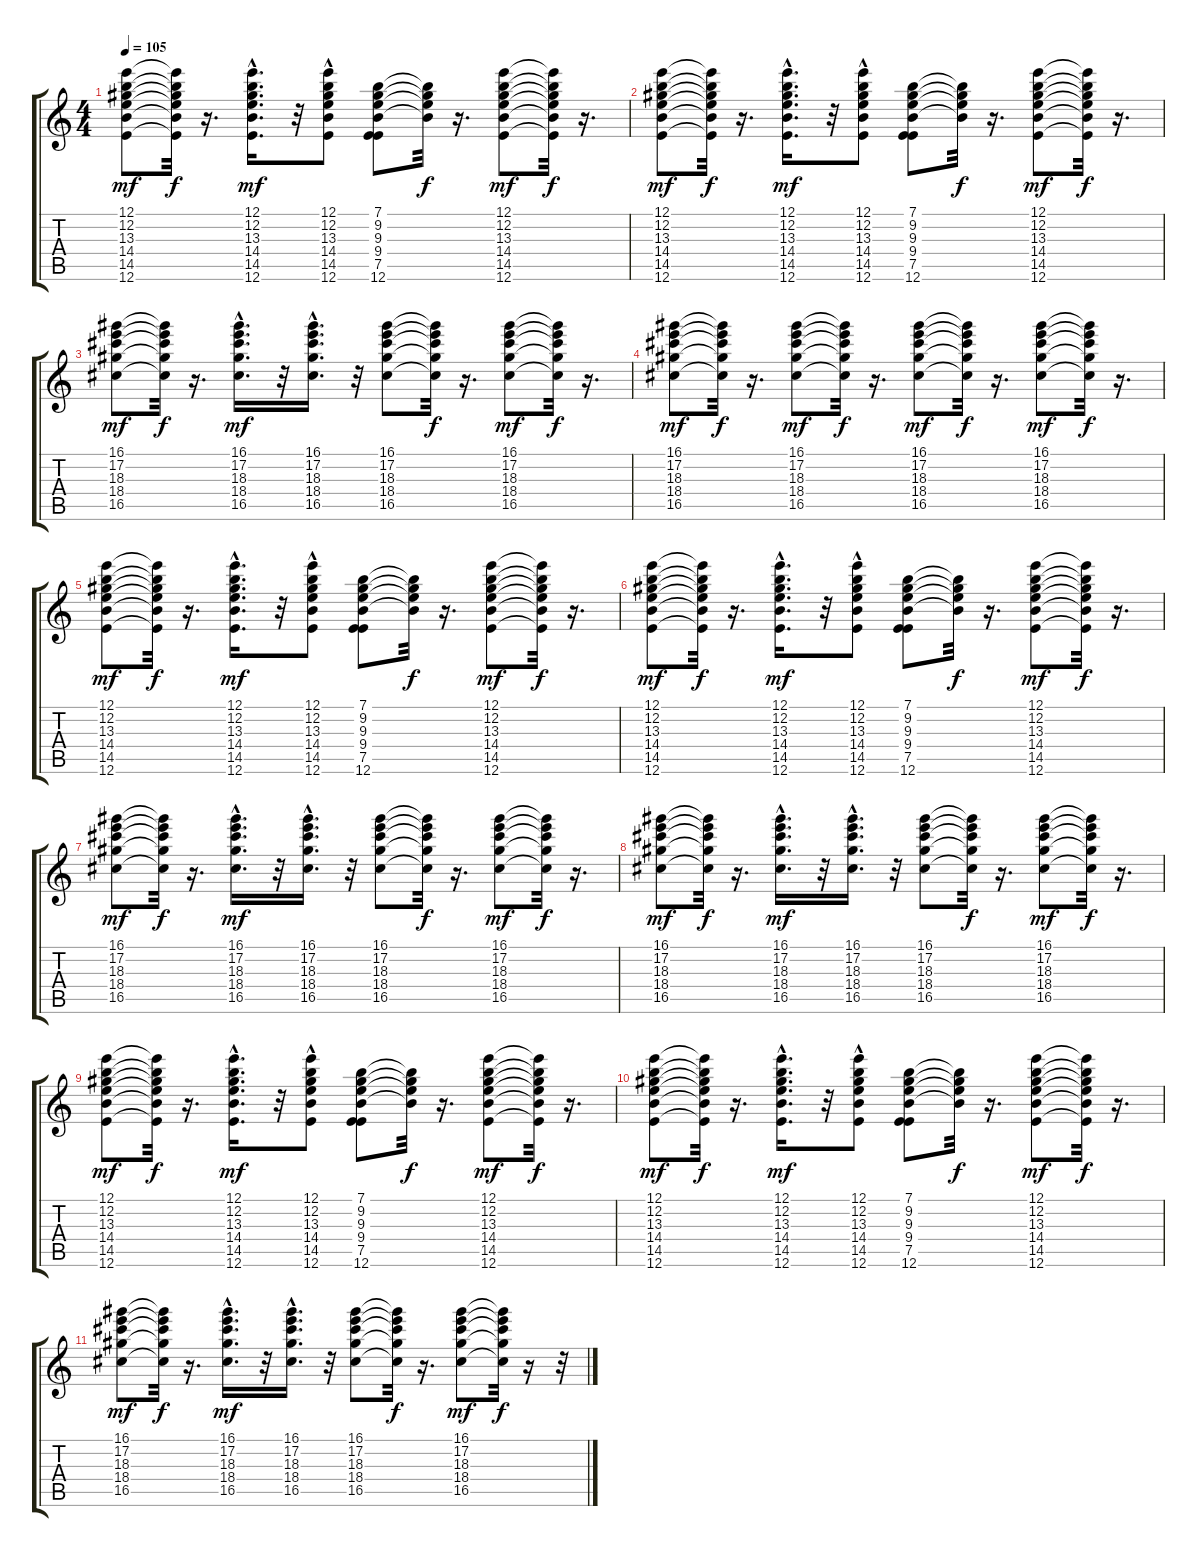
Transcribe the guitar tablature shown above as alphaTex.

\track "" {instrument acousticguitarnylon}
\staff {score tabs}
\tuning (E4 B3 G3 D3 A2 E2) {hide}
\ts (4 4)
\tempo 105
\clef g2
\ks c
(12.1 12.2 13.3 14.4 14.5 12.6).8{dy mf} (12.1{t} 12.2{t} 13.3{t} 14.4{t} 14.5{t} 12.6{t}).32{dy f} r.16{d} (12.1{hac} 12.2{hac} 13.3{hac} 14.4{hac} 14.5{hac} 12.6{hac}).16{d dy mf} r.32 (12.1 12.2{hac} 13.3{hac} 14.4{hac} 14.5{hac} 12.6{hac}).8 (7.1 9.2 9.3 9.4 7.5 12.6).8 (7.1{t} 9.2{t} 9.3{t} 9.4{t}).32{dy f} r.16{d} (12.1 12.2 13.3 14.4 14.5 12.6).8{dy mf} (12.1{t} 12.2{t} 13.3{t} 14.4{t} 14.5{t} 12.6{t}).32{dy f} r.16{d} |
(12.1 12.2 13.3 14.4 14.5 12.6).8{dy mf} (12.1{t} 12.2{t} 13.3{t} 14.4{t} 14.5{t} 12.6{t}).32{dy f} r.16{d} (12.1{hac} 12.2{hac} 13.3{hac} 14.4{hac} 14.5{hac} 12.6{hac}).16{d dy mf} r.32 (12.1 12.2{hac} 13.3{hac} 14.4{hac} 14.5{hac} 12.6{hac}).8 (7.1 9.2 9.3 9.4 7.5 12.6).8 (7.1{t} 9.2{t} 9.3{t} 9.4{t}).32{dy f} r.16{d} (12.1 12.2 13.3 14.4 14.5 12.6).8{dy mf} (12.1{t} 12.2{t} 13.3{t} 14.4{t} 14.5{t} 12.6{t}).32{dy f} r.16{d} |
(16.1 17.2 18.3 18.4 16.5).8{dy mf} (16.1{t} 17.2{t} 18.3{t} 18.4{t} 16.5{t}).32{dy f} r.16{d} (16.1{hac} 17.2{hac} 18.3{hac} 18.4{hac} 16.5{hac}).16{d dy mf} r.32 (16.1{hac} 17.2{hac} 18.3{hac} 18.4{hac} 16.5{hac}).16{d} r.32 (16.1 17.2 18.3 18.4 16.5).8 (16.1{t} 17.2{t} 18.3{t} 18.4{t} 16.5{t}).32{dy f} r.16{d} (16.1 17.2 18.3 18.4 16.5).8{dy mf} (16.1{t} 17.2{t} 18.3{t} 18.4{t} 16.5{t}).32{dy f} r.16{d} |
(16.1 17.2 18.3 18.4 16.5).8{dy mf} (16.1{t} 17.2{t} 18.3{t} 18.4{t} 16.5{t}).32{dy f} r.16{d} (16.1 17.2 18.3 18.4 16.5).8{dy mf} (16.1{t} 17.2{t} 18.3{t} 18.4{t} 16.5{t}).32{dy f} r.16{d} (16.1 17.2 18.3 18.4 16.5).8{dy mf} (16.1{t} 17.2{t} 18.3{t} 18.4{t} 16.5{t}).32{dy f} r.16{d} (16.1 17.2 18.3 18.4 16.5).8{dy mf} (16.1{t} 17.2{t} 18.3{t} 18.4{t} 16.5{t}).32{dy f} r.16{d} |
(12.1 12.2 13.3 14.4 14.5 12.6).8{dy mf volume 9} (12.1{t} 12.2{t} 13.3{t} 14.4{t} 14.5{t} 12.6{t}).32{dy f} r.16{d} (12.1{hac} 12.2{hac} 13.3{hac} 14.4{hac} 14.5{hac} 12.6{hac}).16{d dy mf volume 8} r.32 (12.1 12.2{hac} 13.3{hac} 14.4{hac} 14.5{hac} 12.6{hac}).8{volume 8} (7.1 9.2 9.3 9.4 7.5 12.6).8{volume 8} (7.1{t} 9.2{t} 9.3{t} 9.4{t}).32{dy f} r.16{d} (12.1 12.2 13.3 14.4 14.5 12.6).8{dy mf volume 8} (12.1{t} 12.2{t} 13.3{t} 14.4{t} 14.5{t} 12.6{t}).32{dy f} r.16{d} |
(12.1 12.2 13.3 14.4 14.5 12.6).8{dy mf volume 8} (12.1{t} 12.2{t} 13.3{t} 14.4{t} 14.5{t} 12.6{t}).32{dy f} r.16{d} (12.1{hac} 12.2{hac} 13.3{hac} 14.4{hac} 14.5{hac} 12.6{hac}).16{d dy mf volume 7} r.32 (12.1 12.2{hac} 13.3{hac} 14.4{hac} 14.5{hac} 12.6{hac}).8{volume 7} (7.1 9.2 9.3 9.4 7.5 12.6).8{volume 7} (7.1{t} 9.2{t} 9.3{t} 9.4{t}).32{dy f} r.16{d} (12.1 12.2 13.3 14.4 14.5 12.6).8{dy mf volume 7} (12.1{t} 12.2{t} 13.3{t} 14.4{t} 14.5{t} 12.6{t}).32{dy f} r.16{d} |
(16.1 17.2 18.3 18.4 16.5).8{dy mf volume 6} (16.1{t} 17.2{t} 18.3{t} 18.4{t} 16.5{t}).32{dy f} r.16{d} (16.1{hac} 17.2{hac} 18.3{hac} 18.4{hac} 16.5{hac}).16{d dy mf volume 6} r.32 (16.1{hac} 17.2{hac} 18.3{hac} 18.4{hac} 16.5{hac}).16{d volume 6} r.32 (16.1 17.2 18.3 18.4 16.5).8{volume 6} (16.1{t} 17.2{t} 18.3{t} 18.4{t} 16.5{t}).32{dy f} r.16{d} (16.1 17.2 18.3 18.4 16.5).8{dy mf volume 5} (16.1{t} 17.2{t} 18.3{t} 18.4{t} 16.5{t}).32{dy f} r.16{d} |
(16.1 17.2 18.3 18.4 16.5).8{dy mf volume 5} (16.1{t} 17.2{t} 18.3{t} 18.4{t} 16.5{t}).32{dy f} r.16{d} (16.1{hac} 17.2{hac} 18.3{hac} 18.4{hac} 16.5{hac}).16{d dy mf volume 5} r.32 (16.1{hac} 17.2{hac} 18.3{hac} 18.4{hac} 16.5{hac}).16{d volume 5} r.32 (16.1 17.2 18.3 18.4 16.5).8{volume 4} (16.1{t} 17.2{t} 18.3{t} 18.4{t} 16.5{t}).32{dy f} r.16{d} (16.1 17.2 18.3 18.4 16.5).8{dy mf volume 4} (16.1{t} 17.2{t} 18.3{t} 18.4{t} 16.5{t}).32{dy f} r.16{d} |
(12.1 12.2 13.3 14.4 14.5 12.6).8{dy mf volume 4} (12.1{t} 12.2{t} 13.3{t} 14.4{t} 14.5{t} 12.6{t}).32{dy f} r.16{d} (12.1{hac} 12.2{hac} 13.3{hac} 14.4{hac} 14.5{hac} 12.6{hac}).16{d dy mf volume 4} r.32 (12.1 12.2{hac} 13.3{hac} 14.4{hac} 14.5{hac} 12.6{hac}).8{volume 3} (7.1 9.2 9.3 9.4 7.5 12.6).8{volume 3} (7.1{t} 9.2{t} 9.3{t} 9.4{t}).32{dy f} r.16{d} (12.1 12.2 13.3 14.4 14.5 12.6).8{dy mf volume 3} (12.1{t} 12.2{t} 13.3{t} 14.4{t} 14.5{t} 12.6{t}).32{dy f} r.16{d} |
(12.1 12.2 13.3 14.4 14.5 12.6).8{dy mf volume 2} (12.1{t} 12.2{t} 13.3{t} 14.4{t} 14.5{t} 12.6{t}).32{dy f} r.16{d} (12.1{hac} 12.2{hac} 13.3{hac} 14.4{hac} 14.5{hac} 12.6{hac}).16{d dy mf volume 2} r.32 (12.1 12.2{hac} 13.3{hac} 14.4{hac} 14.5{hac} 12.6{hac}).8{volume 2} (7.1 9.2 9.3 9.4 7.5 12.6).8{volume 2} (7.1{t} 9.2{t} 9.3{t} 9.4{t}).32{dy f} r.16{d} (12.1 12.2 13.3 14.4 14.5 12.6).8{dy mf volume 2} (12.1{t} 12.2{t} 13.3{t} 14.4{t} 14.5{t} 12.6{t}).32{dy f} r.16{d} |
(16.1 17.2 18.3 18.4 16.5).8{dy mf volume 1} (16.1{t} 17.2{t} 18.3{t} 18.4{t} 16.5{t}).32{dy f} r.16{d} (16.1{hac} 17.2{hac} 18.3{hac} 18.4{hac} 16.5{hac}).16{d dy mf volume 1} r.32 (16.1{hac} 17.2{hac} 18.3{hac} 18.4{hac} 16.5{hac}).16{d volume 1} r.32 (16.1 17.2 18.3 18.4 16.5).8{volume 1} (16.1{t} 17.2{t} 18.3{t} 18.4{t} 16.5{t}).32{dy f} r.16{d} (16.1 17.2 18.3 18.4 16.5).8{dy mf volume 0} (16.1{t} 17.2{t} 18.3{t} 18.4{t} 16.5{t}).32{dy f} r.16 r.32
